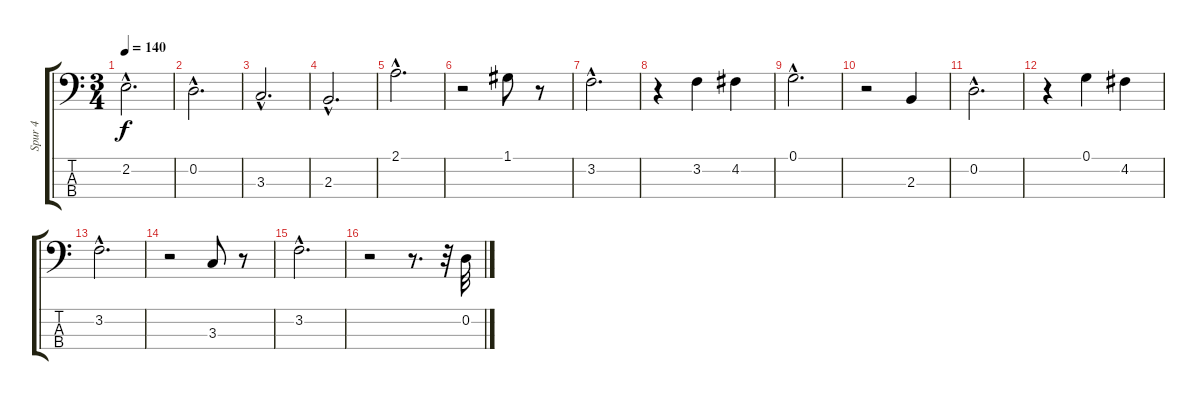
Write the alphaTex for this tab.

\track ("Spur 4" "Spur 4") {instrument acousticbass}
\staff {score tabs}
\tuning (G2 D2 A1 E1) {hide}
\ts (3 4)
\tempo 140
\clef f4
\ks c
2.2{hac}.2{d dy f} |
0.2{hac}.2{d} |
3.3{hac}.2{d} |
2.3{hac}.2{d} |
2.1{hac}.2{d} |
r.2 1.1.8 r.8 |
3.2{hac}.2{d} |
r.4 3.2.4 4.2.4 |
0.1{hac}.2{d} |
r.2 2.3.4 |
0.2{hac}.2{d} |
r.4 0.1.4 4.2.4 |
3.2{hac}.2{d} |
r.2 3.3.8 r.8 |
3.2{hac}.2{d} |
r.2 r.8{d} r.32 0.2.32
